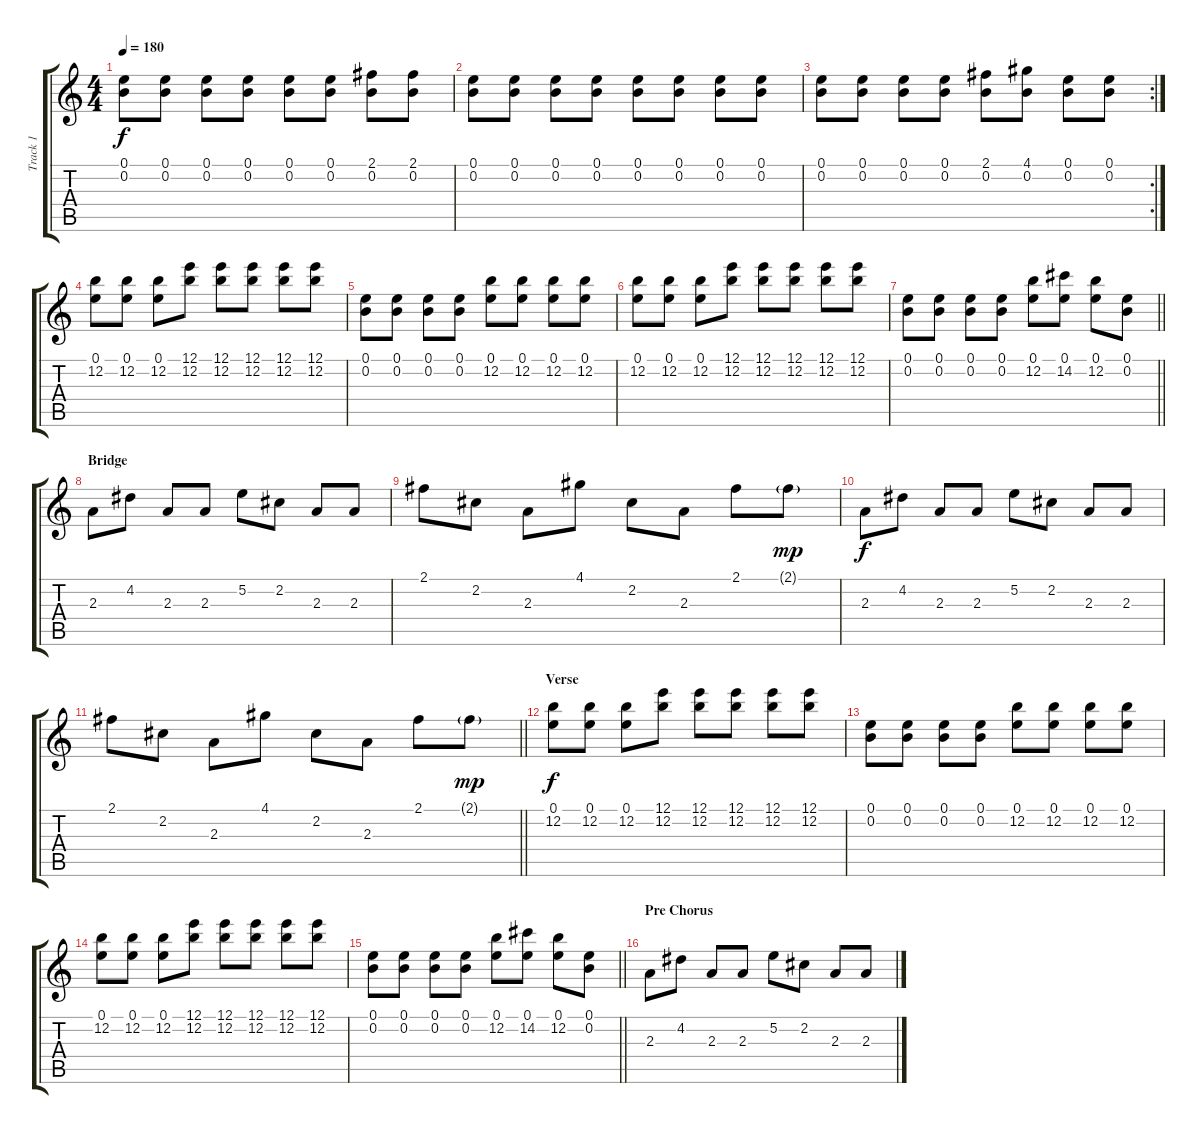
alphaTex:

\track ("Track 1" "Track 1") {instrument distortionguitar}
\staff {score tabs}
\tuning (E4 B3 G3 D3 A2 E2) {hide}
\ts (4 4)
\tempo 180
\clef g2
\ks c
(0.1 0.2).8{dy f} (0.1 0.2).8 (0.1 0.2).8 (0.1 0.2).8 (0.1 0.2).8 (0.1 0.2).8 (2.1 0.2).8 (2.1 0.2).8 |
(0.1 0.2).8 (0.1 0.2).8 (0.1 0.2).8 (0.1 0.2).8 (0.1 0.2).8 (0.1 0.2).8 (0.1 0.2).8 (0.1 0.2).8 |
\rc 2
(0.1 0.2).8 (0.1 0.2).8 (0.1 0.2).8 (0.1 0.2).8 (2.1 0.2).8 (4.1 0.2).8 (0.1 0.2).8 (0.1 0.2).8 |
(0.1 12.2).8 (0.1 12.2).8 (0.1 12.2).8 (12.1 12.2).8 (12.1 12.2).8 (12.1 12.2).8 (12.1 12.2).8 (12.1 12.2).8 |
(0.1 0.2).8 (0.1 0.2).8 (0.1 0.2).8 (0.1 0.2).8 (0.1 12.2).8 (0.1 12.2).8 (0.1 12.2).8 (0.1 12.2).8 |
(0.1 12.2).8 (0.1 12.2).8 (0.1 12.2).8 (12.1 12.2).8 (12.1 12.2).8 (12.1 12.2).8 (12.1 12.2).8 (12.1 12.2).8 |
\barLineRight lightlight
(0.1 0.2).8 (0.1 0.2).8 (0.1 0.2).8 (0.1 0.2).8 (0.1 12.2).8 (0.1 14.2).8 (0.1 12.2).8 (0.1 0.2).8 |
\section ("" "Bridge")
2.3.8 4.2.8 2.3.8 2.3.8 5.2.8 2.2.8 2.3.8 2.3.8 |
2.1.8 2.2.8 2.3.8 4.1.8 2.2.8 2.3.8 2.1.8 2.1{g}.8{dy mp} |
2.3.8{dy f} 4.2.8 2.3.8 2.3.8 5.2.8 2.2.8 2.3.8 2.3.8 |
\barLineRight lightlight
2.1.8 2.2.8 2.3.8 4.1.8 2.2.8 2.3.8 2.1.8 2.1{g}.8{dy mp} |
\section ("" "Verse")
(0.1 12.2).8{dy f} (0.1 12.2).8 (0.1 12.2).8 (12.1 12.2).8 (12.1 12.2).8 (12.1 12.2).8 (12.1 12.2).8 (12.1 12.2).8 |
(0.1 0.2).8 (0.1 0.2).8 (0.1 0.2).8 (0.1 0.2).8 (0.1 12.2).8 (0.1 12.2).8 (0.1 12.2).8 (0.1 12.2).8 |
(0.1 12.2).8 (0.1 12.2).8 (0.1 12.2).8 (12.1 12.2).8 (12.1 12.2).8 (12.1 12.2).8 (12.1 12.2).8 (12.1 12.2).8 |
\barLineRight lightlight
(0.1 0.2).8 (0.1 0.2).8 (0.1 0.2).8 (0.1 0.2).8 (0.1 12.2).8 (0.1 14.2).8 (0.1 12.2).8 (0.1 0.2).8 |
\section ("" "Pre Chorus")
2.3.8 4.2.8 2.3.8 2.3.8 5.2.8 2.2.8 2.3.8 2.3.8
